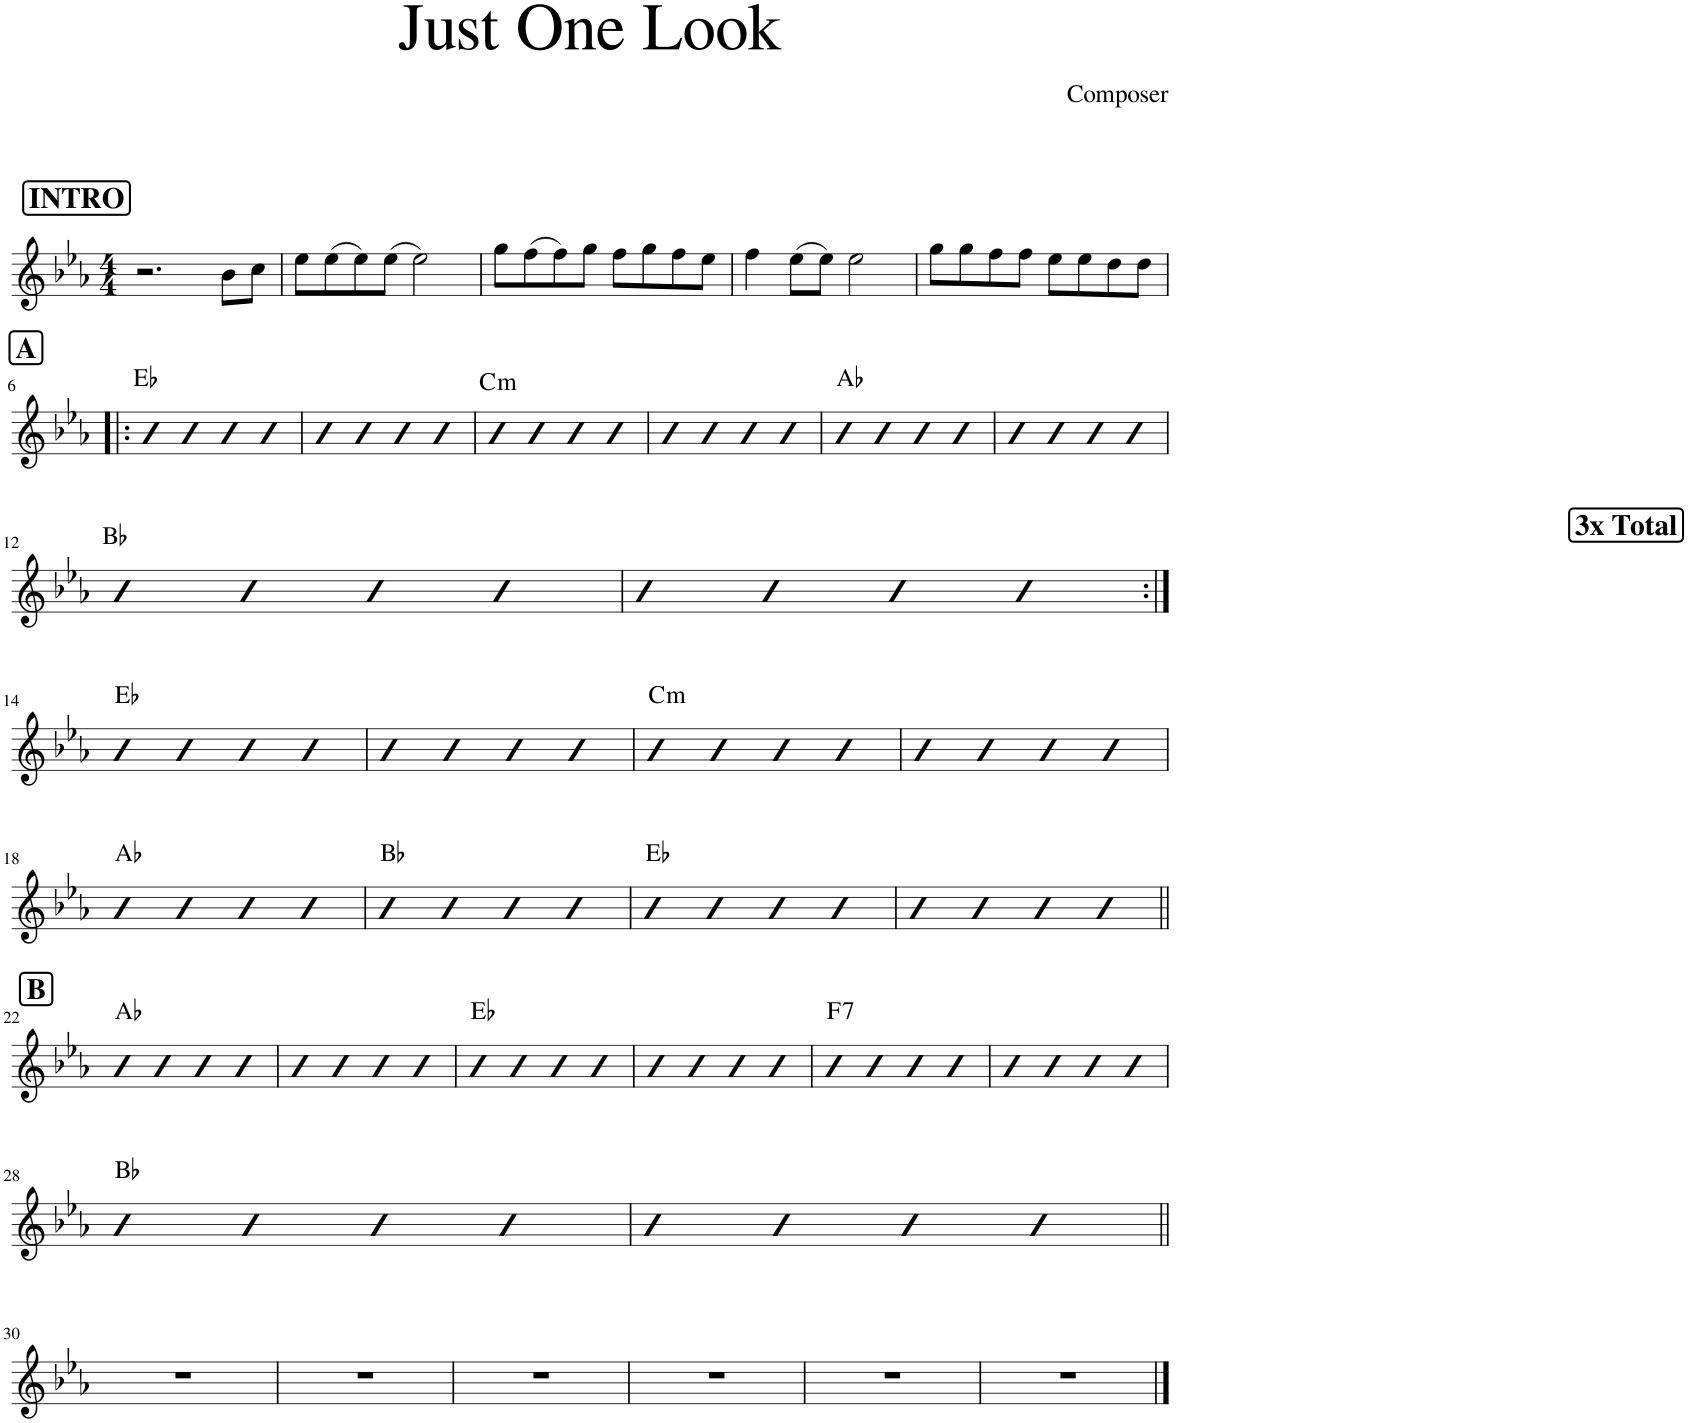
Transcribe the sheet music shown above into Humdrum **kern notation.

**kern	**harte
*part1	*part1
*staff1	*
*I"Piano	*
*I'Pno.	*
*clefG2	*
*k[b-e-a-]	*
*M4/4	*
!!LO:REH:place=s1:a:B:cj:fs=14:t=INTRO
=1	=1
2.r	.
8b-\L	.
8cc\J	.
=2	=2
8ee-\L	.
(8ee-\	.
8ee-\)	.
(8ee-\J	.
2ee-\)	.
=3	=3
8gg\L	.
(8ff\	.
8ff\)	.
8gg\J	.
8ff\L	.
8gg\	.
8ff\	.
8ee-\J	.
=4	=4
4ff\	.
(8ee-\L	.
8ee-\J)	.
2ee-\	.
=5	=5
8gg\L	.
8gg\	.
8ff\	.
8ff\J	.
8ee-\L	.
8ee-\	.
8dd\	.
8dd\J	.
!!LO:LB:g=z
!!LO:REH:place=s1:a:B:cj:fs=14:t=A
=6!|:	=6!|:
4b-	Eb:maj
4b-	.
4b-	.
4b-	.
=7	=7
4b-	.
4b-	.
4b-	.
4b-	.
=8	=8
!	!LO:H:kt=m
4b-	C:min
4b-	.
4b-	.
4b-	.
=9	=9
4b-	.
4b-	.
4b-	.
4b-	.
=10	=10
4b-	Ab:maj
4b-	.
4b-	.
4b-	.
=11	=11
4b-	.
4b-	.
4b-	.
4b-	.
!!LO:LB:g=z
=12	=12
4b-	Bb:maj
4b-	.
4b-	.
4b-	.
!!LO:REH:place=s1:a:B:cj:fs=14:t=3x Total
=13	=13
4b-	.
4b-	.
4b-	.
4b-	.
!!LO:LB:g=z
=14:|!	=14:|!
4b-	Eb:maj
4b-	.
4b-	.
4b-	.
=15	=15
4b-	.
4b-	.
4b-	.
4b-	.
=16	=16
!	!LO:H:kt=m
4b-	C:min
4b-	.
4b-	.
4b-	.
=17	=17
4b-	.
4b-	.
4b-	.
4b-	.
!!LO:LB:g=z
=18	=18
4b-	Ab:maj
4b-	.
4b-	.
4b-	.
=19	=19
4b-	Bb:maj
4b-	.
4b-	.
4b-	.
=20	=20
4b-	Eb:maj
4b-	.
4b-	.
4b-	.
=21	=21
4b-	.
4b-	.
4b-	.
4b-	.
!!LO:LB:g=z
!!LO:REH:place=s1:a:B:cj:fs=14:t=B
=22||	=22||
4b-	Ab:maj
4b-	.
4b-	.
4b-	.
=23	=23
4b-	.
4b-	.
4b-	.
4b-	.
=24	=24
4b-	Eb:maj
4b-	.
4b-	.
4b-	.
=25	=25
4b-	.
4b-	.
4b-	.
4b-	.
=26	=26
!	!LO:H:kt=7
4b-	F:7
4b-	.
4b-	.
4b-	.
=27	=27
4b-	.
4b-	.
4b-	.
4b-	.
!!LO:LB:g=z
=28	=28
4b-	Bb:maj
4b-	.
4b-	.
4b-	.
=29	=29
4b-	.
4b-	.
4b-	.
4b-	.
!!LO:LB:g=z
=30||	=30||
1r	.
=31	=31
1r	.
=32	=32
1r	.
=33	=33
1r	.
=34	=34
1r	.
=35	=35
1r	.
==	==
*-	*-
